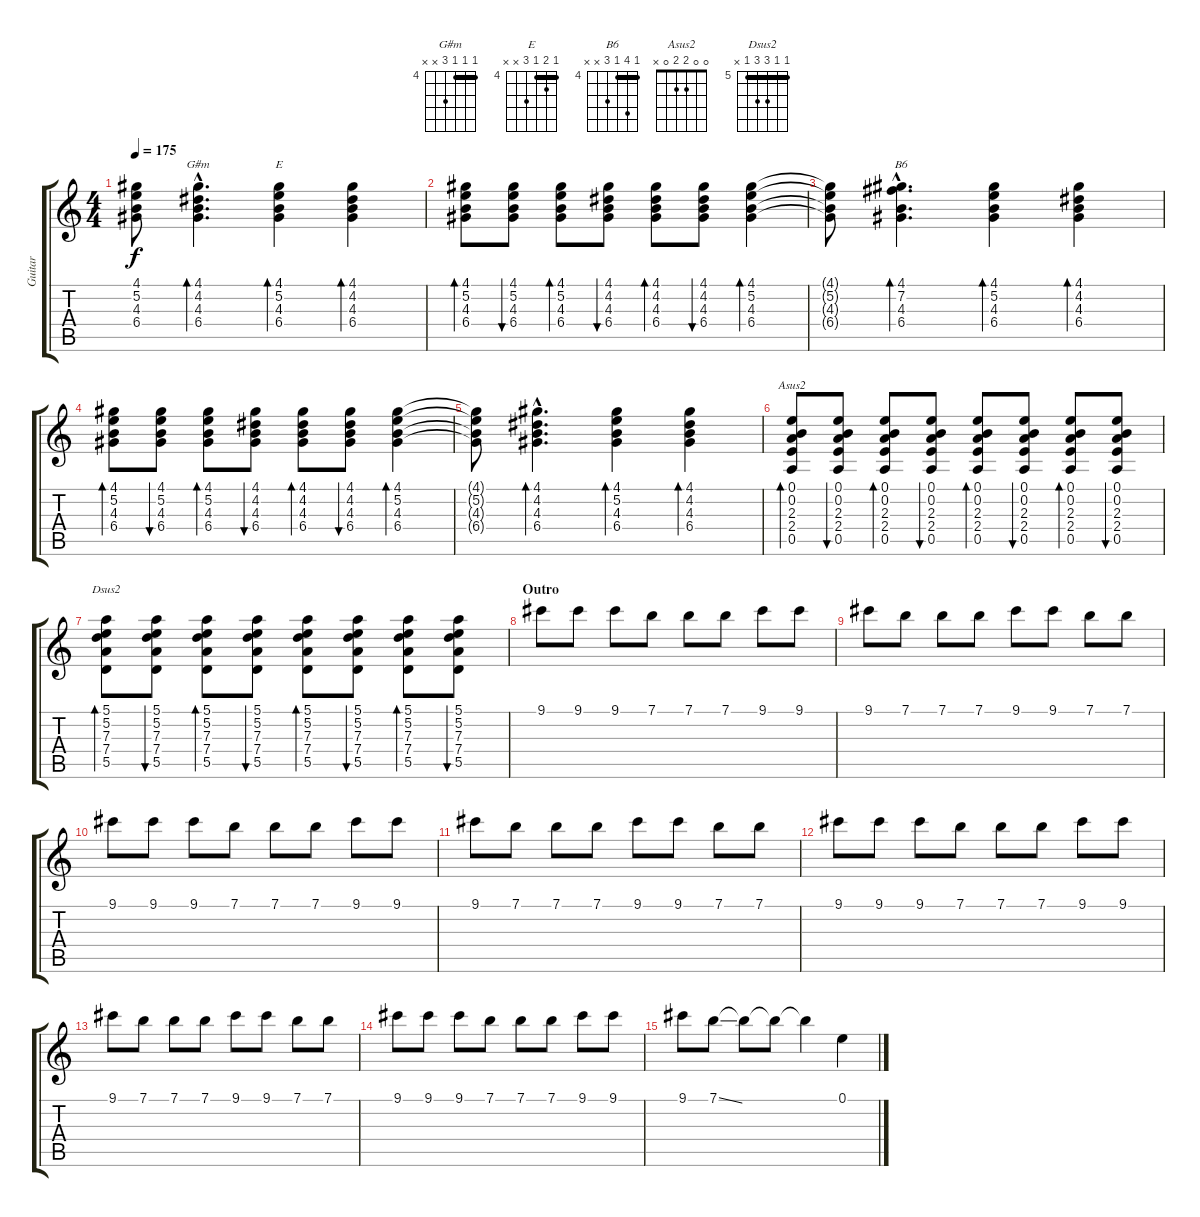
\track ("Guitar" "Guitar") {instrument overdrivenguitar}
\staff {score tabs}
\tuning (E4 B3 G3 D3 A2 E2) {hide}
\chord ("G#m" 4 4 4 6 x x) {firstfret 4 barre 4}
\chord ("E" 4 5 4 6 x x) {firstfret 4 barre 4}
\chord ("B6" 4 7 4 6 x x) {firstfret 4 barre 4}
\chord ("Asus2" 0 0 2 2 0 x)
\chord ("Dsus2" 5 5 7 7 5 x) {firstfret 5 barre 5}
\ts (4 4)
\tempo 175
\clef g2
\ks c
(4.1{t} 5.2{t} 4.3{t} 6.4{t}).8{dy f} (4.1{hac} 4.2{hac} 4.3{hac} 6.4{hac}).4{d bd 60 ch "G#m"} (4.1 5.2 4.3 6.4).4{bd 60 ch "E"} (4.1 4.2 4.3 6.4).4{bd 60} |
(4.1 5.2 4.3 6.4).8{bd 60 instrument electricguitarclean} (4.1 5.2 4.3 6.4).8{bu 60} (4.1 5.2 4.3 6.4).8{bd 60} (4.1 4.2 4.3 6.4).8{bu 60} (4.1 4.2 4.3 6.4).8{bd 60} (4.1 4.2 4.3 6.4).8{bu 60} (4.1 5.2 4.3 6.4).4{bd 60} |
(4.1{t} 5.2{t} 4.3{t} 6.4{t}).8 (4.1{hac} 7.2{hac} 4.3{hac} 6.4{hac}).4{d bd 60 ch "B6"} (4.1 5.2 4.3 6.4).4{bd 60} (4.1 4.2 4.3 6.4).4{bd 60} |
(4.1 5.2 4.3 6.4).8{bd 60 instrument electricguitarclean} (4.1 5.2 4.3 6.4).8{bu 60} (4.1 5.2 4.3 6.4).8{bd 60} (4.1 4.2 4.3 6.4).8{bu 60} (4.1 4.2 4.3 6.4).8{bd 60} (4.1 4.2 4.3 6.4).8{bu 60} (4.1 5.2 4.3 6.4).4{bd 60} |
(4.1{t} 5.2{t} 4.3{t} 6.4{t}).8 (4.1{hac} 4.2{hac} 4.3{hac} 6.4{hac}).4{d bd 60} (4.1 5.2 4.3 6.4).4{bd 60} (4.1 4.2 4.3 6.4).4{bd 60} |
(0.1 0.2 2.3 2.4 0.5).8{bd 60 ch "Asus2"} (0.1 0.2 2.3 2.4 0.5).8{bu 60} (0.1 0.2 2.3 2.4 0.5).8{bd 60} (0.1 0.2 2.3 2.4 0.5).8{bu 60} (0.1 0.2 2.3 2.4 0.5).8{bd 60} (0.1 0.2 2.3 2.4 0.5).8{bu 60} (0.1 0.2 2.3 2.4 0.5).8{bd 60} (0.1 0.2 2.3 2.4 0.5).8{bu 60} |
(5.1 5.2 7.3 7.4 5.5).8{bd 60 ch "Dsus2"} (5.1 5.2 7.3 7.4 5.5).8{bu 60} (5.1 5.2 7.3 7.4 5.5).8{bd 60} (5.1 5.2 7.3 7.4 5.5).8{bu 60} (5.1 5.2 7.3 7.4 5.5).8{bd 60} (5.1 5.2 7.3 7.4 5.5).8{bu 60} (5.1 5.2 7.3 7.4 5.5).8{bd 60} (5.1 5.2 7.3 7.4 5.5).8{bu 60} |
\section ("" "Outro")
9.1.8{instrument overdrivenguitar} 9.1.8 9.1.8 7.1.8 7.1.8 7.1.8 9.1.8 9.1.8 |
9.1.8 7.1.8 7.1.8 7.1.8 9.1.8 9.1.8 7.1.8 7.1.8 |
9.1.8 9.1.8 9.1.8 7.1.8 7.1.8 7.1.8 9.1.8 9.1.8 |
9.1.8 7.1.8 7.1.8 7.1.8 9.1.8 9.1.8 7.1.8 7.1.8 |
9.1.8 9.1.8 9.1.8 7.1.8 7.1.8 7.1.8 9.1.8 9.1.8 |
9.1.8 7.1.8 7.1.8 7.1.8 9.1.8 9.1.8 7.1.8 7.1.8 |
9.1.8 9.1.8 9.1.8 7.1.8 7.1.8 7.1.8 9.1.8 9.1.8 |
9.1.8 7.1{ss}.8 7.1{t}.8 7.1{t}.8 7.1{t}.4 0.1.4{volume 0}
